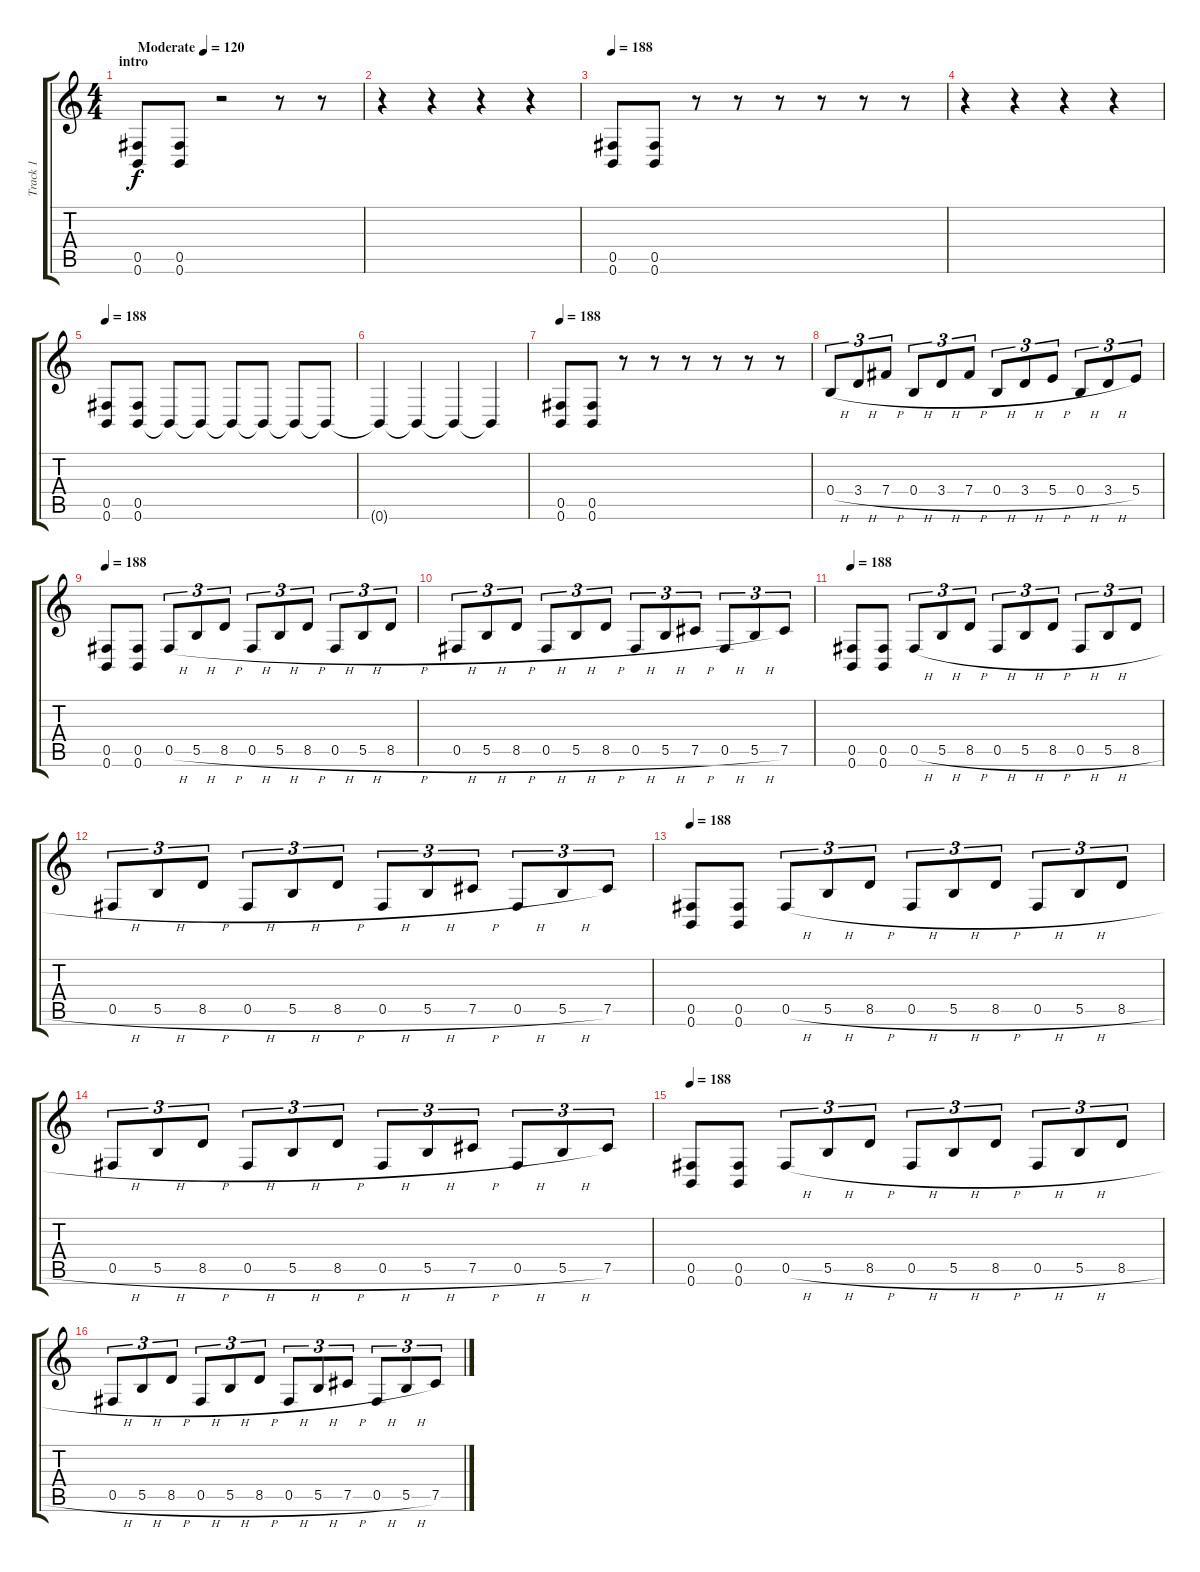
\track ("Track 1" "Track 1") {instrument distortionguitar}
\staff {score tabs}
\tuning (Db4 Ab3 E3 B2 Gb2 B1) {hide}
\ts (4 4)
\section ("" "intro")
\tempo (120 "Moderate")
\tempo 188
\tempo (120 "Moderate")
\clef g2
\ks c
(0.5 0.6).8{dy f instrument distortionguitar} (0.5 0.6).8 r.2 r.8 r.8 |
r.4 r.4 r.4 r.4 |
\tempo 188
(0.5 0.6).8 (0.5 0.6).8 r.8 r.8 r.8 r.8 r.8 r.8 |
r.4 r.4 r.4 r.4 |
\tempo 188
(0.5 0.6).8 (0.5 0.6).8 0.6{t}.8 0.6{t}.8 0.6{t}.8 0.6{t}.8 0.6{t}.8 0.6{t}.8 |
0.6{t}.4 0.6{t}.4 0.6{t}.4 0.6{t}.4 |
\tempo 188
(0.5 0.6).8 (0.5 0.6).8 r.8 r.8 r.8 r.8 r.8 r.8 |
0.4{h}.8{tu (3 2)} 3.4{h}.8{tu (3 2)} 7.4{h}.8{tu (3 2)} 0.4{h}.8{tu (3 2)} 3.4{h}.8{tu (3 2)} 7.4{h}.8{tu (3 2)} 0.4{h}.8{tu (3 2)} 3.4{h}.8{tu (3 2)} 5.4{h}.8{tu (3 2)} 0.4{h}.8{tu (3 2)} 3.4{h}.8{tu (3 2)} 5.4.8{tu (3 2)} |
\tempo 188
(0.5 0.6).8 (0.5 0.6).8 0.5{h}.8{tu (3 2)} 5.5{h}.8{tu (3 2)} 8.5{h}.8{tu (3 2)} 0.5{h}.8{tu (3 2)} 5.5{h}.8{tu (3 2)} 8.5{h}.8{tu (3 2)} 0.5{h}.8{tu (3 2)} 5.5{h}.8{tu (3 2)} 8.5{h}.8{tu (3 2)} |
0.5{h}.8{tu (3 2)} 5.5{h}.8{tu (3 2)} 8.5{h}.8{tu (3 2)} 0.5{h}.8{tu (3 2)} 5.5{h}.8{tu (3 2)} 8.5{h}.8{tu (3 2)} 0.5{h}.8{tu (3 2)} 5.5{h}.8{tu (3 2)} 7.5{h}.8{tu (3 2)} 0.5{h}.8{tu (3 2)} 5.5{h}.8{tu (3 2)} 7.5.8{tu (3 2)} |
\tempo 188
(0.5 0.6).8 (0.5 0.6).8 0.5{h}.8{tu (3 2)} 5.5{h}.8{tu (3 2)} 8.5{h}.8{tu (3 2)} 0.5{h}.8{tu (3 2)} 5.5{h}.8{tu (3 2)} 8.5{h}.8{tu (3 2)} 0.5{h}.8{tu (3 2)} 5.5{h}.8{tu (3 2)} 8.5{h}.8{tu (3 2)} |
0.5{h}.8{tu (3 2)} 5.5{h}.8{tu (3 2)} 8.5{h}.8{tu (3 2)} 0.5{h}.8{tu (3 2)} 5.5{h}.8{tu (3 2)} 8.5{h}.8{tu (3 2)} 0.5{h}.8{tu (3 2)} 5.5{h}.8{tu (3 2)} 7.5{h}.8{tu (3 2)} 0.5{h}.8{tu (3 2)} 5.5{h}.8{tu (3 2)} 7.5.8{tu (3 2)} |
\tempo 188
(0.5 0.6).8 (0.5 0.6).8 0.5{h}.8{tu (3 2)} 5.5{h}.8{tu (3 2)} 8.5{h}.8{tu (3 2)} 0.5{h}.8{tu (3 2)} 5.5{h}.8{tu (3 2)} 8.5{h}.8{tu (3 2)} 0.5{h}.8{tu (3 2)} 5.5{h}.8{tu (3 2)} 8.5{h}.8{tu (3 2)} |
0.5{h}.8{tu (3 2)} 5.5{h}.8{tu (3 2)} 8.5{h}.8{tu (3 2)} 0.5{h}.8{tu (3 2)} 5.5{h}.8{tu (3 2)} 8.5{h}.8{tu (3 2)} 0.5{h}.8{tu (3 2)} 5.5{h}.8{tu (3 2)} 7.5{h}.8{tu (3 2)} 0.5{h}.8{tu (3 2)} 5.5{h}.8{tu (3 2)} 7.5.8{tu (3 2)} |
\tempo 180
\tempo 188
(0.5 0.6).8 (0.5 0.6).8 0.5{h}.8{tu (3 2)} 5.5{h}.8{tu (3 2)} 8.5{h}.8{tu (3 2)} 0.5{h}.8{tu (3 2)} 5.5{h}.8{tu (3 2)} 8.5{h}.8{tu (3 2)} 0.5{h}.8{tu (3 2)} 5.5{h}.8{tu (3 2)} 8.5{h}.8{tu (3 2)} |
0.5{h}.8{tu (3 2)} 5.5{h}.8{tu (3 2)} 8.5{h}.8{tu (3 2)} 0.5{h}.8{tu (3 2)} 5.5{h}.8{tu (3 2)} 8.5{h}.8{tu (3 2)} 0.5{h}.8{tu (3 2)} 5.5{h}.8{tu (3 2)} 7.5{h}.8{tu (3 2)} 0.5{h}.8{tu (3 2)} 5.5{h}.8{tu (3 2)} 7.5.8{tu (3 2)}
